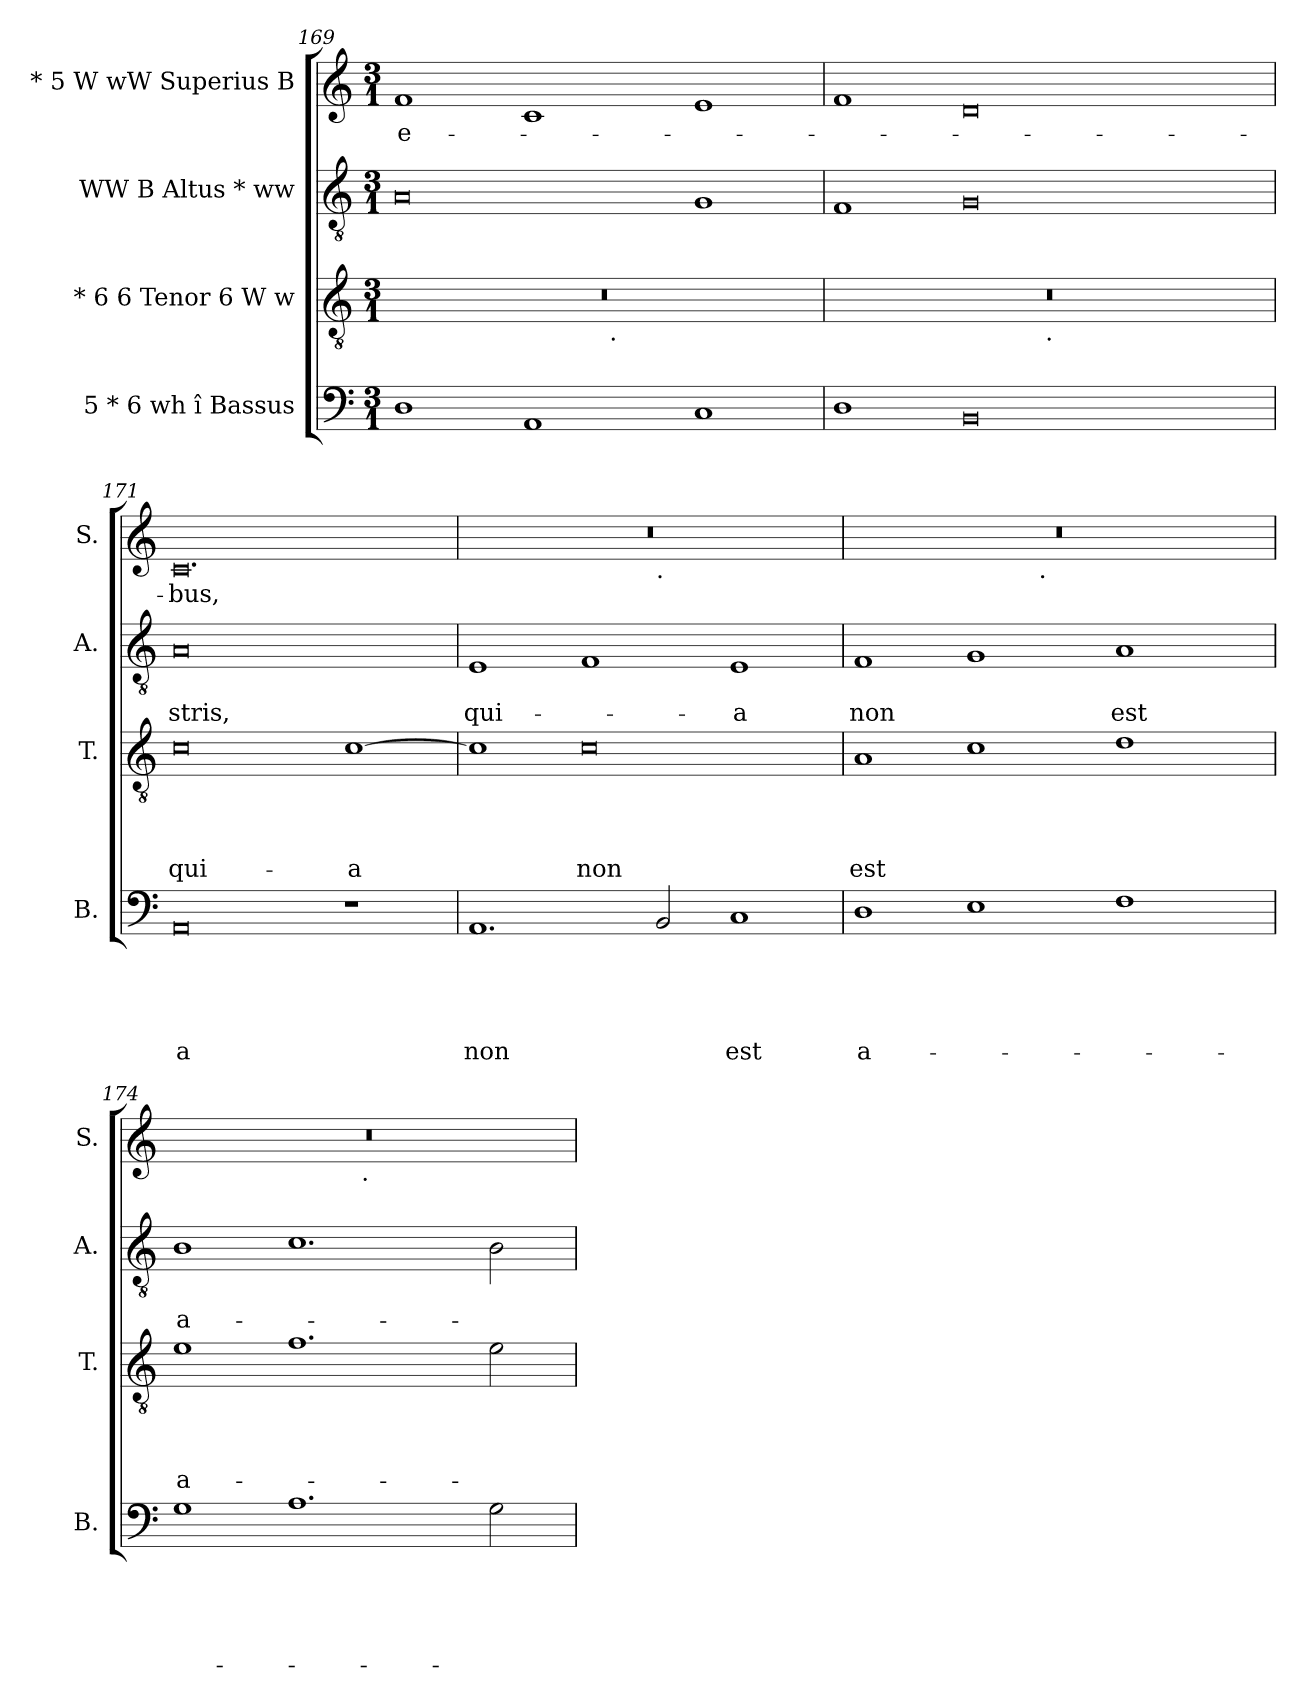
**kern	**text	**text	**text	**text	**text	**kern	**text	**text	**text	**text	**kern	**text	**text	**kern	**text
*part4	*part4	*part4	*part4	*part4	*part4	*part3	*part3	*part3	*part3	*part3	*part2	*part2	*part2	*part1	*part1
*staff4	*staff4	*staff4	*staff4	*staff4	*staff4	*staff3	*staff3	*staff3	*staff3	*staff3	*staff2	*staff2	*staff2	*staff1	*staff1
*I"5 * 6 wh î Bassus	*	*	*	*	*	*I"* 6 6 Tenor 6 W w	*	*	*	*	*I"WW B Altus * ww	*	*	*I"* 5 W wW Superius B	*
*I'B.	*	*	*	*	*	*I'T.	*	*	*	*	*I'A.	*	*	*I'S.	*
*clefF4	*	*	*	*	*	*clefGv2	*	*	*	*	*clefGv2	*	*	*clefG2	*
*k[]	*	*	*	*	*	*k[]	*	*	*	*	*k[]	*	*	*k[]	*
*C:	*	*	*	*	*	*C:	*	*	*	*	*C:	*	*	*C:	*
*M3/1	*	*	*	*	*	*M3/1	*	*	*	*	*M3/1	*	*	*M3/1	*
=169	=169	=169	=169	=169	=169	=169	=169	=169	=169	=169	=169	=169	=169	=169	=169
!	!	!	!	!	!	!	!	!	!	!	!	!	!	!	!LO:LY:b:rj
*	*	*	*	*	*	*^	*	*	*	*	*	*	*	*	*
1D	.	.	.	.	.	0.r	1.ryy	.	.	.	.	0A	.	.	1f	-e-
1AA	.	.	.	.	.	.	.	.	.	.	.	.	.	.	1c	.
!	!	!	!	!	!	!	!LO:TX:b:t=.	!	!	!	!	!	!	!	!	!
.	.	.	.	.	.	.	1.ryy	.	.	.	.	.	.	.	.	.
1C	.	.	.	.	.	.	.	.	.	.	.	1G	.	.	1e	.
=170	=170	=170	=170	=170	=170	=170	=170	=170	=170	=170	=170	=170	=170	=170	=170	=170
1D	.	.	.	.	.	0.r	1ryy	.	.	.	.	1F	.	.	1f	.
0BB	.	.	.	.	.	.	4...ryy	.	.	.	.	0G	.	.	0d	.
!	!	!	!	!	!	!	!LO:TX:b:t=.	!	!	!	!	!	!	!	!	!
.	.	.	.	.	.	.	1ryy	.	.	.	.	.	.	.	.	.
.	.	.	.	.	.	.	2ryy	.	.	.	.	.	.	.	.	.
.	.	.	.	.	.	.	32ryy	.	.	.	.	.	.	.	.	.
=171	=171	=171	=171	=171	=171	=171	=171	=171	=171	=171	=171	=171	=171	=171	=171	=171
!	!	!	!	!	!LO:LY:b:rj	!	!	!	!	!	!LO:LY:b	!	!	!LO:LY:b	!	!LO:LY:b
*	*	*	*	*	*	*v	*v	*	*	*	*	*	*	*	*	*
0AA	.	.	.	.	-a	0c	.	.	.	qui-	0A	.	-stris,	0.c	-bus,
!	!	!	!	!	!	!	!	!	!	!LO:LY:b:rj	!	!	!	!	!
1r	.	.	.	.	.	[<1c	.	.	.	-a	1ryy	.	.	.	.
!!LO:LB:g=z
=172	=172	=172	=172	=172	=172	=172	=172	=172	=172	=172	=172	=172	=172	=172	=172
!	!	!	!	!	!LO:LY:b	!	!	!	!	!	!	!	!LO:LY:b	!	!
*	*	*	*	*	*	*	*	*	*	*	*	*	*	*^	*
1.AA	.	.	.	.	non	1c]	.	.	.	.	1E	.	qui-	0.r	1.ryy	.
!	!	!	!	!	!	!	!	!	!	!LO:LY:b	!	!	!	!	!	!
.	.	.	.	.	.	0c	.	.	.	non	1F	.	.	.	.	.
!	!	!	!	!	!	!	!	!	!	!	!	!	!	!	!LO:TX:b:t=.	!
2BB/	.	.	.	.	.	.	.	.	.	.	.	.	.	.	1.ryy	.
!	!	!	!	!	!LO:LY:b	!	!	!	!	!	!	!	!LO:LY:b:rj	!	!	!
1C	.	.	.	.	est	.	.	.	.	.	1E	.	-a	.	.	.
=173	=173	=173	=173	=173	=173	=173	=173	=173	=173	=173	=173	=173	=173	=173	=173	=173
!	!	!	!	!	!LO:LY:b:rj	!	!	!	!	!LO:LY:b	!	!	!LO:LY:b	!	!	!
1D	.	.	.	.	a-	1A	.	.	.	est	1F	.	non	0.r	1ryy	.
1E	.	.	.	.	.	1c	.	.	.	.	1G	.	.	.	4...ryy	.
!	!	!	!	!	!	!	!	!	!	!	!	!	!	!	!LO:TX:b:t=.	!
.	.	.	.	.	.	.	.	.	.	.	.	.	.	.	1ryy	.
!	!	!	!	!	!	!	!	!	!	!	!	!	!LO:LY:b	!	!	!
1F	.	.	.	.	.	1d	.	.	.	.	1A	.	est	.	.	.
.	.	.	.	.	.	.	.	.	.	.	.	.	.	.	2ryy	.
.	.	.	.	.	.	.	.	.	.	.	.	.	.	.	32ryy	.
=174	=174	=174	=174	=174	=174	=174	=174	=174	=174	=174	=174	=174	=174	=174	=174	=174
!	!	!	!	!	!	!	!	!	!	!LO:LY:b:rj	!	!	!LO:LY:b:rj	!	!	!
1G	.	.	.	.	.	1e	.	.	.	a-	1B	.	a-	0.r	1ryy	.
1.A	.	.	.	.	.	1.f	.	.	.	.	1.c	.	.	.	4...ryy	.
!	!	!	!	!	!	!	!	!	!	!	!	!	!	!	!LO:TX:b:t=.	!
.	.	.	.	.	.	.	.	.	.	.	.	.	.	.	1ryy	.
.	.	.	.	.	.	.	.	.	.	.	.	.	.	.	2ryy	.
2G\	.	.	.	.	.	2e\	.	.	.	.	2B\	.	.	.	.	.
.	.	.	.	.	.	.	.	.	.	.	.	.	.	.	32ryy	.
*	*	*	*	*	*	*	*	*	*	*	*	*	*	*v	*v	*
=	=	=	=	=	=	=	=	=	=	=	=	=	=	=	=
*-	*-	*-	*-	*-	*-	*-	*-	*-	*-	*-	*-	*-	*-	*-	*-
